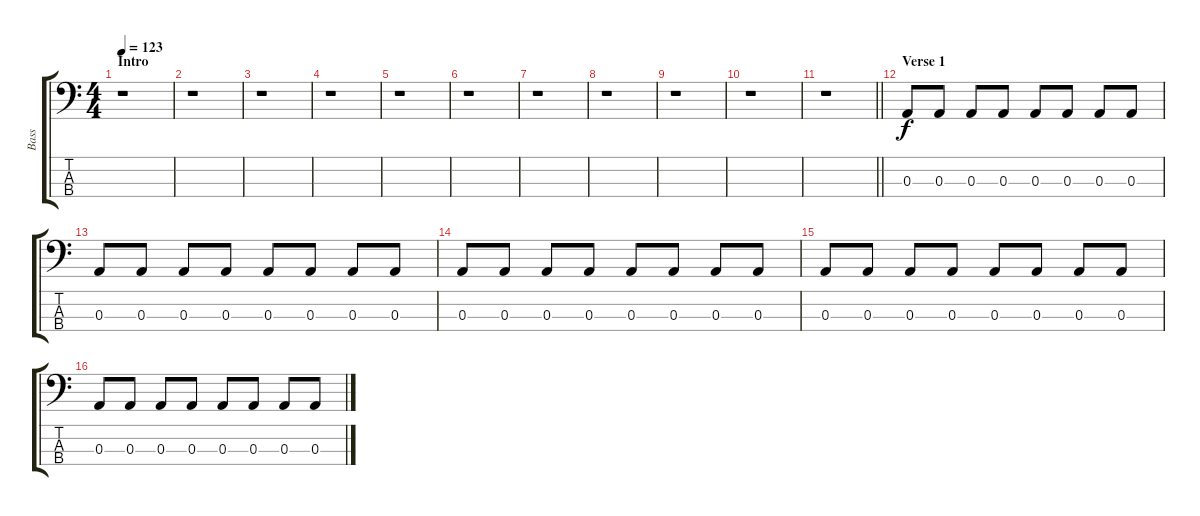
\track ("Bass" "Bass") {instrument electricbasspick}
\staff {score tabs}
\tuning (G2 D2 A1 E1) {hide}
\ts (4 4)
\section ("" "Intro ")
\tempo 123
\clef f4
\ks c
r.1{dy f instrument electricbasspick} |
r.1 |
r.1 |
r.1 |
r.1 |
r.1 |
r.1 |
r.1 |
r.1 |
r.1 |
\barLineRight lightlight
r.1 |
\section ("" "Verse 1")
0.3.8 0.3.8 0.3.8 0.3.8 0.3.8 0.3.8 0.3.8 0.3.8 |
0.3.8 0.3.8 0.3.8 0.3.8 0.3.8 0.3.8 0.3.8 0.3.8 |
0.3.8 0.3.8 0.3.8 0.3.8 0.3.8 0.3.8 0.3.8 0.3.8 |
0.3.8 0.3.8 0.3.8 0.3.8 0.3.8 0.3.8 0.3.8 0.3.8 |
0.3.8 0.3.8 0.3.8 0.3.8 0.3.8 0.3.8 0.3.8 0.3.8
